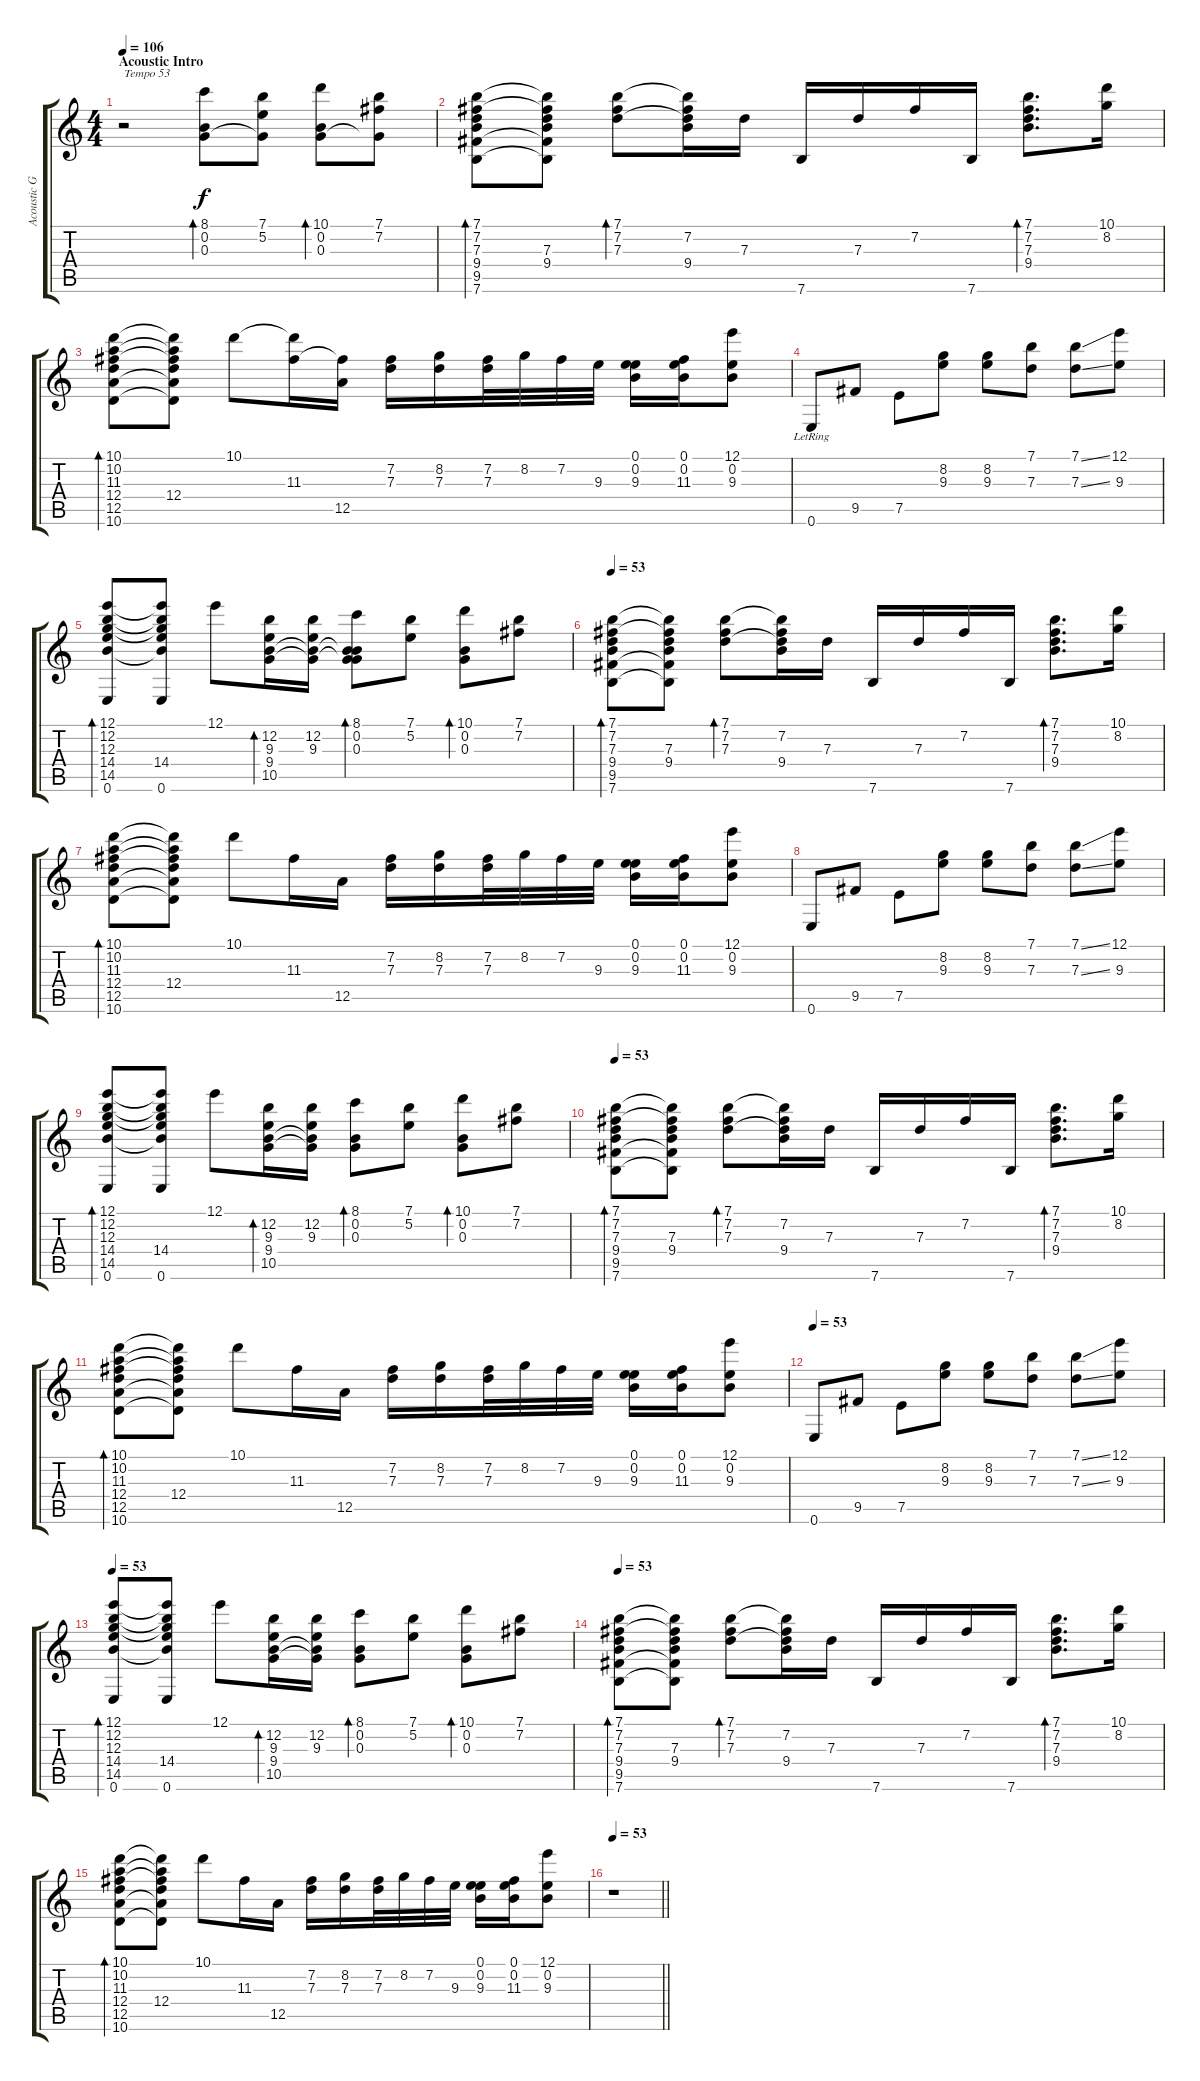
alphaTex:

\track ("Acoustic Guitar" "Acoustic G") {instrument acousticguitarsteel}
\staff {score tabs}
\tuning (E4 B3 G3 D3 A2 E2) {hide}
\ts (4 4)
\section ("" "Acoustic Intro")
\tempo 106
\tempo 53
\tempo 106
\clef g2
\ks c
r.2{txt "Tempo 53" dy f volume 0 instrument acousticguitarsteel} (8.1 0.2 0.3).8{bd 60 volume 2} (7.1 5.2 0.3{t}).8 (10.1 0.2 0.3).8{bd 60} (7.1 7.2 0.3{t}).8 |
(7.1 7.2 7.3 9.4 9.5 7.6).8{bd 60 volume 5} (7.1{t} 7.2{t} 7.3 9.4 9.5{t} 7.6{t}).8 (7.1 7.2 7.3).8{bd 60} (7.1{t} 7.2 7.3{t} 9.4).16 7.3.16 7.6.16 7.3.16 7.2.16 7.6.16 (7.1 7.2 7.3 9.4).8{d bd 60} (10.1 8.2).16 |
(10.1 10.2 11.3 12.4 12.5 10.6).8{bd 60 volume 8} (10.1{t} 10.2{t} 11.3{t} 12.4 12.5{t} 10.6{t}).8 10.1.8 (10.1{t} 11.3).16 (11.3{t} 12.5).16 (7.2 7.3).16 (8.2 7.3).16 (7.2 7.3).32 8.2.32 7.2.32 9.3.32 (0.1 0.2 9.3).16 (0.1 0.2 11.3).16 (12.1 0.2 9.3).8 |
0.6{lr}.8{volume 11} 9.5.8 7.5.8 (8.2 9.3).8 (8.2 9.3).8 (7.1 7.3).8 (7.1{ss} 7.3{ss}).8 (12.1 9.3).8 |
(12.1 12.2 12.3 14.4 14.5 0.6).8{bd 60 volume 13} (12.1{t} 12.2{t} 12.3{t} 14.4 14.5{t} 0.6).8 12.1.8 (12.2 9.3 9.4 10.5).16{bd 60} (12.2 9.3 9.4{t} 10.5{t}).16 (8.1 0.2 0.3 9.4{t} 10.5{t}).8{bd 60} (7.1 5.2).8 (10.1 0.2 0.3).8{bd 60} (7.1 7.2).8 |
\tempo 53
(7.1 7.2 7.3 9.4 9.5 7.6).8{bd 60} (7.1{t} 7.2{t} 7.3 9.4 9.5{t} 7.6{t}).8 (7.1 7.2 7.3).8{bd 60} (7.1{t} 7.2 7.3{t} 9.4).16 7.3.16 7.6.16 7.3.16 7.2.16 7.6.16 (7.1 7.2 7.3 9.4).8{d bd 60} (10.1 8.2).16 |
(10.1 10.2 11.3 12.4 12.5 10.6).8{bd 60} (10.1{t} 10.2{t} 11.3{t} 12.4 12.5{t} 10.6{t}).8 10.1.8 11.3.16 12.5.16 (7.2 7.3).16 (8.2 7.3).16 (7.2 7.3).32 8.2.32 7.2.32 9.3.32 (0.1 0.2 9.3).16 (0.1 0.2 11.3).16 (12.1 0.2 9.3).8 |
0.6.8 9.5.8 7.5.8 (8.2 9.3).8 (8.2 9.3).8 (7.1 7.3).8 (7.1{ss} 7.3{ss}).8 (12.1 9.3).8 |
(12.1 12.2 12.3 14.4 14.5 0.6).8{bd 60} (12.1{t} 12.2{t} 12.3{t} 14.4 14.5{t} 0.6).8 12.1.8 (12.2 9.3 9.4 10.5).16{bd 60} (12.2 9.3 9.4{t} 10.5{t}).16 (8.1 0.2 0.3).8{bd 60} (7.1 5.2).8 (10.1 0.2 0.3).8{bd 60} (7.1 7.2).8 |
\tempo 53
(7.1 7.2 7.3 9.4 9.5 7.6).8{bd 60} (7.1{t} 7.2{t} 7.3 9.4 9.5{t} 7.6{t}).8 (7.1 7.2 7.3).8{bd 60} (7.1{t} 7.2 7.3{t} 9.4).16 7.3.16 7.6.16 7.3.16 7.2.16 7.6.16 (7.1 7.2 7.3 9.4).8{d bd 60} (10.1 8.2).16 |
(10.1 10.2 11.3 12.4 12.5 10.6).8{bd 60} (10.1{t} 10.2{t} 11.3{t} 12.4 12.5{t} 10.6{t}).8 10.1.8 11.3.16 12.5.16 (7.2 7.3).16 (8.2 7.3).16 (7.2 7.3).32 8.2.32 7.2.32 9.3.32 (0.1 0.2 9.3).16 (0.1 0.2 11.3).16 (12.1 0.2 9.3).8 |
\tempo 53
0.6.8 9.5.8 7.5.8 (8.2 9.3).8 (8.2 9.3).8 (7.1 7.3).8 (7.1{ss} 7.3{ss}).8 (12.1 9.3).8 |
\tempo 53
(12.1 12.2 12.3 14.4 14.5 0.6).8{bd 60} (12.1{t} 12.2{t} 12.3{t} 14.4 14.5{t} 0.6).8 12.1.8 (12.2 9.3 9.4 10.5).16{bd 60} (12.2 9.3 9.4{t} 10.5{t}).16 (8.1 0.2 0.3).8{bd 60} (7.1 5.2).8 (10.1 0.2 0.3).8{bd 60} (7.1 7.2).8 |
\tempo 53
(7.1 7.2 7.3 9.4 9.5 7.6).8{bd 60 volume 7} (7.1{t} 7.2{t} 7.3 9.4 9.5{t} 7.6{t}).8 (7.1 7.2 7.3).8{bd 60} (7.1{t} 7.2 7.3{t} 9.4).16 7.3.16 7.6.16 7.3.16 7.2.16 7.6.16 (7.1 7.2 7.3 9.4).8{d bd 60} (10.1 8.2).16 |
(10.1 10.2 11.3 12.4 12.5 10.6).8{bd 60 volume 0} (10.1{t} 10.2{t} 11.3{t} 12.4 12.5{t} 10.6{t}).8 10.1.8 11.3.16 12.5.16 (7.2 7.3).16 (8.2 7.3).16 (7.2 7.3).32 8.2.32 7.2.32 9.3.32 (0.1 0.2 9.3).16 (0.1 0.2 11.3).16 (12.1 0.2 9.3).8 |
\tempo 53
\barLineRight lightlight
r.1{volume 13}
